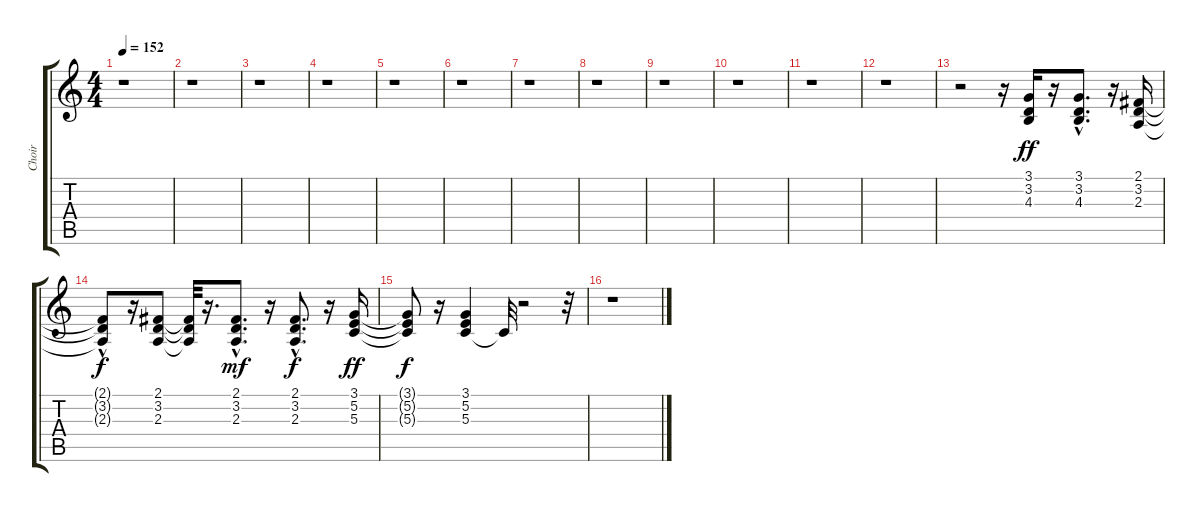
\track ("Choir" "Choir") {instrument choiraahs}
\staff {score tabs}
\tuning (E4 B3 G3 D3 A2 E2) {hide}
\ts (4 4)
\tempo 152
\clef g2
\ks c
r.1{dy f} |
r.1 |
r.1 |
r.1 |
r.1 |
r.1 |
r.1 |
r.1 |
r.1 |
r.1 |
r.1 |
r.1 |
r.2 r.16 (3.1 3.2 4.3).16{dy ff} r.16 (3.1{hac} 3.2{hac} 4.3{hac}).8{d} r.16 (2.1 3.2 2.3).16 |
(2.1{hac t} 3.2{t} 2.3{t}).8{dy f} r.16 (2.1 3.2 2.3).8 (2.1{t} 3.2{t} 2.3{t}).32 r.16{d} (2.1 3.2 2.3{hac}).8{d dy mf} r.16 (2.1{hac} 3.2{hac} 2.3{hac}).8{d dy f} r.16 (3.1 5.2 5.3).16{dy ff} |
(3.1{t} 5.2{t} 5.3{t}).8{dy f} r.16 (3.1 5.2 5.3).4 5.3{t}.32 r.2 r.32 |
r.1
